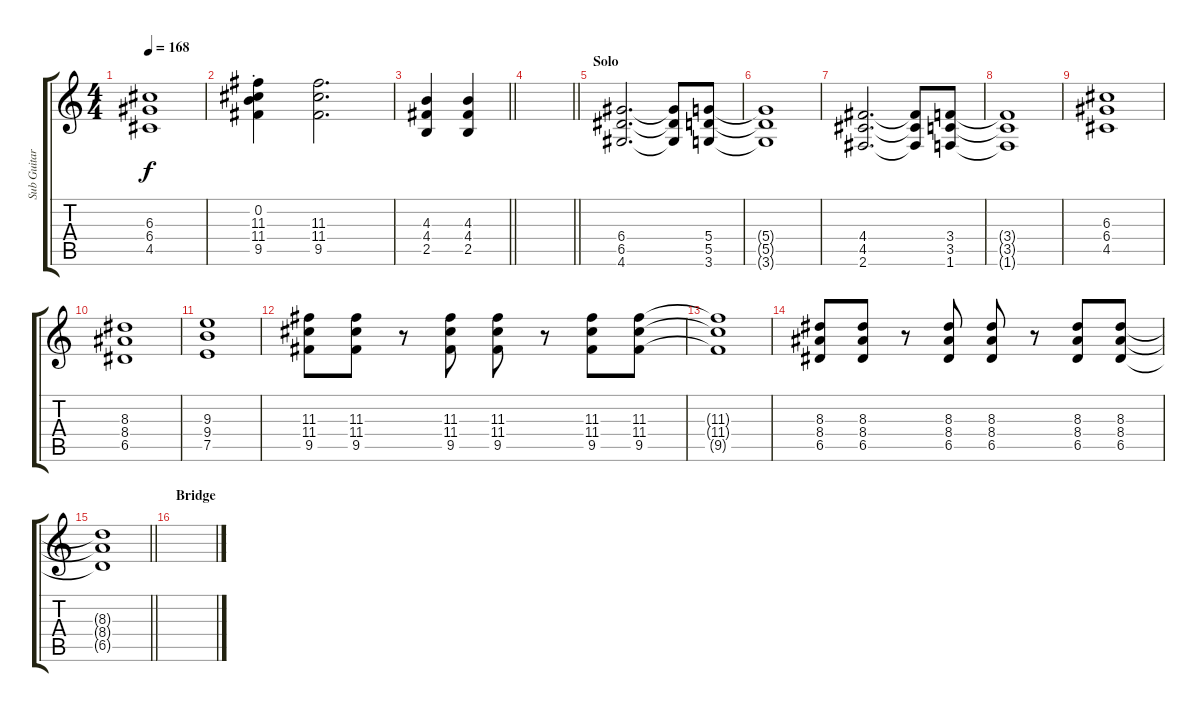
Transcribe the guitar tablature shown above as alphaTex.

\track ("Sub Guitar" "Sub Guitar") {instrument distortionguitar}
\staff {score tabs}
\tuning (E4 B3 G3 D3 A2 E2) {hide}
\ts (4 4)
\tempo 168
\clef g2
\ks c
(6.3 6.4 4.5).1{dy f} |
(0.2 11.3{st} 11.4{st} 9.5{st}).4 (11.3 11.4 9.5).2{d} |
\barLineRight lightlight
(4.3 4.4 2.5).4 (4.3 4.4 2.5).4 |
\barLineRight lightlight
|
\section ("" "Solo")
(6.4 6.5 4.6).2{d} (6.4{t} 6.5{t} 4.6{t}).8 (5.4 5.5 3.6).8 |
(5.4{t} 5.5{t} 3.6{t}).1 |
(4.4 4.5 2.6).2{d} (4.4{t} 4.5{t} 2.6{t}).8 (3.4 3.5 1.6).8 |
(3.4{t} 3.5{t} 1.6{t}).1 |
(6.3 6.4 4.5).1 |
(8.3 8.4 6.5).1 |
(9.3 9.4 7.5).1 |
(11.3 11.4 9.5).8 (11.3 11.4 9.5).8 r.8 (11.3 11.4 9.5).8 (11.3 11.4 9.5).8 r.8 (11.3 11.4 9.5).8 (11.3 11.4 9.5).8 |
(11.3{t} 11.4{t} 9.5{t}).1 |
(8.3 8.4 6.5).8 (8.3 8.4 6.5).8 r.8 (8.3 8.4 6.5).8 (8.3 8.4 6.5).8 r.8 (8.3 8.4 6.5).8 (8.3 8.4 6.5).8 |
\barLineRight lightlight
(8.3{t} 8.4{t} 6.5{t}).1 |
\section ("" "Bridge")
